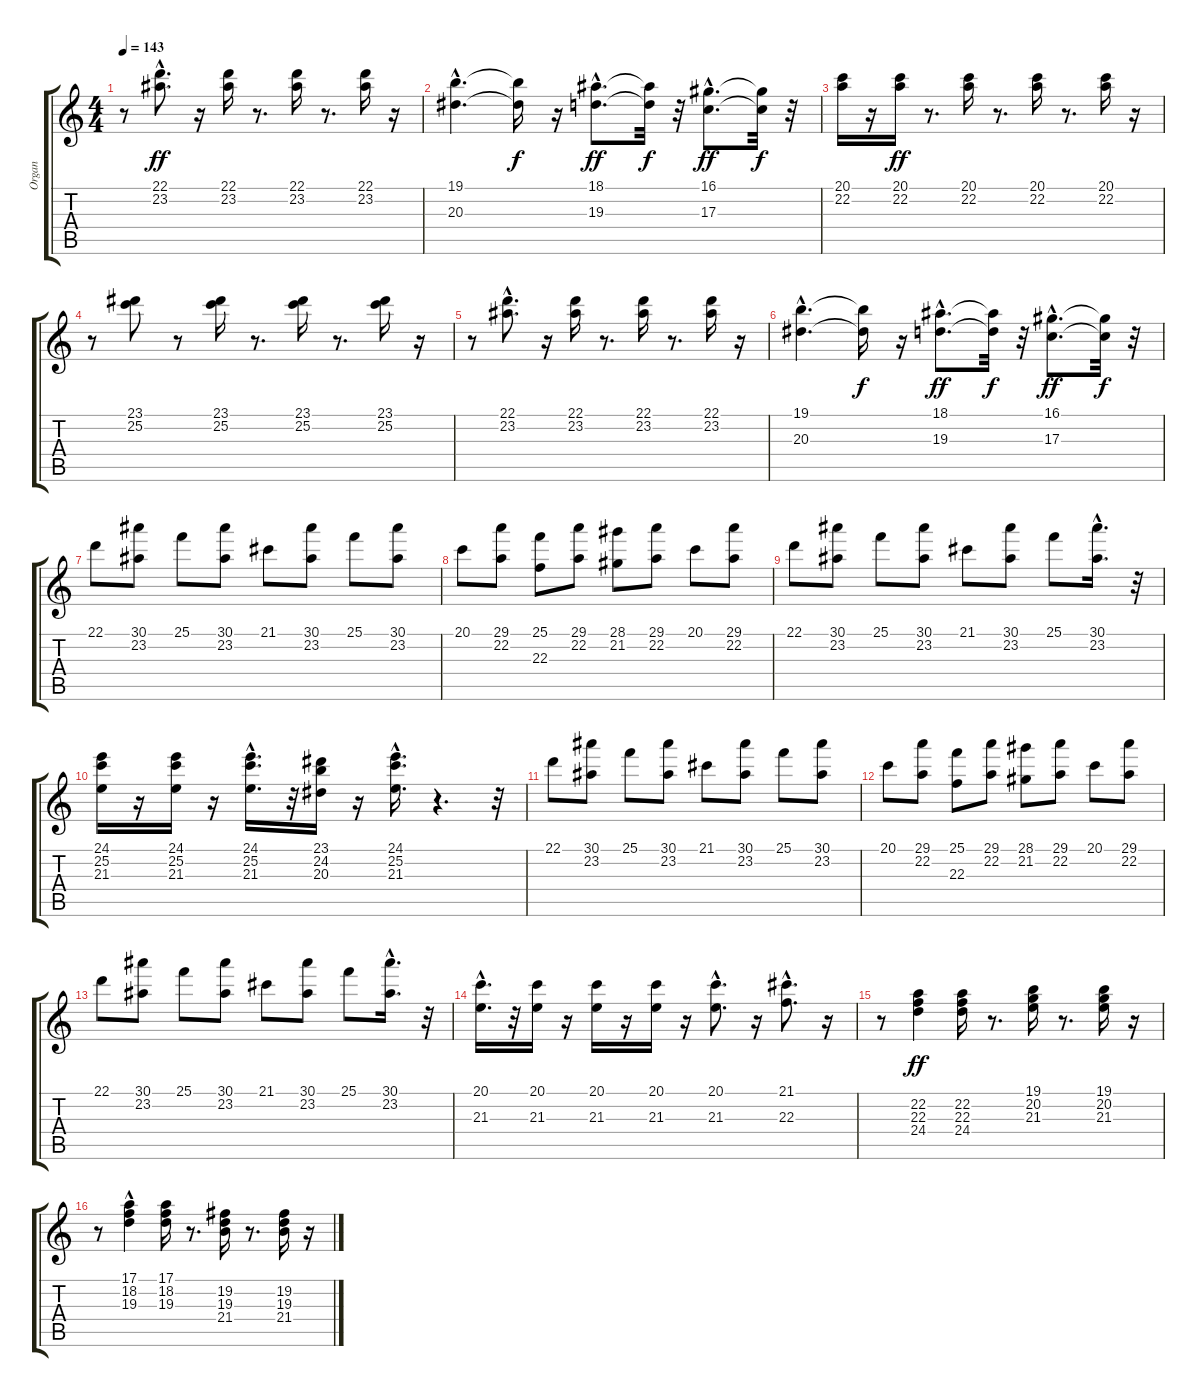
\track ("Organ" "Organ") {instrument rockorgan}
\staff {score tabs}
\tuning (E4 B3 G3 D3 A2 E2) {hide}
\ts (4 4)
\tempo 143
\clef g2
\ks c
r.8{dy ff} (22.1{hac} 23.2{hac}).8{d} r.16 (22.1 23.2).16 r.8{d} (22.1 23.2).16 r.8{d} (22.1 23.2).16 r.16 |
(19.1{hac} 20.3{hac}).4{d} (19.1{t} 20.3{t}).16{dy f} r.16 (18.1{hac} 19.3{hac}).8{d dy ff} (18.1{t} 19.3{t}).32{dy f} r.32 (16.1{hac} 17.3{hac}).8{d dy ff} (16.1{t} 17.3{t}).32{dy f} r.32 |
(20.1 22.2).16 r.16 (20.1 22.2).16{dy ff} r.8{d} (20.1 22.2).16 r.8{d} (20.1 22.2).16 r.8{d} (20.1 22.2).16 r.16 |
r.8 (23.1 25.2).8 r.8 (23.1 25.2).16 r.8{d} (23.1 25.2).16 r.8{d} (23.1 25.2).16 r.16 |
r.8 (22.1{hac} 23.2{hac}).8{d} r.16 (22.1 23.2).16 r.8{d} (22.1 23.2).16 r.8{d} (22.1 23.2).16 r.16 |
(19.1{hac} 20.3{hac}).4{d} (19.1{t} 20.3{t}).16{dy f} r.16 (18.1{hac} 19.3{hac}).8{d dy ff} (18.1{t} 19.3{t}).32{dy f} r.32 (16.1{hac} 17.3{hac}).8{d dy ff} (16.1{t} 17.3{t}).32{dy f} r.32 |
22.1.8 (30.1 23.2).8 25.1.8 (30.1 23.2).8 21.1.8 (30.1 23.2).8 25.1.8 (30.1 23.2).8 |
20.1.8 (29.1 22.2).8 (25.1 22.3).8 (29.1 22.2).8 (28.1 21.2).8 (29.1 22.2).8 20.1.8 (29.1 22.2).8 |
22.1.8 (30.1 23.2).8 25.1.8 (30.1 23.2).8 21.1.8 (30.1 23.2).8 25.1.8 (30.1{hac} 23.2{hac}).16{d} r.32 |
(24.1 25.2 21.3).16 r.16 (24.1 25.2 21.3).16 r.16 (24.1 25.2{hac} 21.3).16{d} r.32 (23.1 24.2 20.3).16 r.16 (24.1{hac} 25.2{hac} 21.3{hac}).16{d} r.4{d} r.32 |
22.1.8 (30.1 23.2).8 25.1.8 (30.1 23.2).8 21.1.8 (30.1 23.2).8 25.1.8 (30.1 23.2).8 |
20.1.8 (29.1 22.2).8 (25.1 22.3).8 (29.1 22.2).8 (28.1 21.2).8 (29.1 22.2).8 20.1.8 (29.1 22.2).8 |
22.1.8 (30.1 23.2).8 25.1.8 (30.1 23.2).8 21.1.8 (30.1 23.2).8 25.1.8 (30.1{hac} 23.2{hac}).16{d} r.32 |
(20.1{hac} 21.3{hac}).16{d} r.32 (20.1 21.3).16 r.16 (20.1 21.3).16 r.16 (20.1 21.3).16 r.16 (20.1{hac} 21.3{hac}).8{d} r.16 (21.1{hac} 22.3{hac}).8{d} r.16 |
r.8 (22.2 22.3 24.4).4{dy ff} (22.2 22.3 24.4).16 r.8{d} (19.1 20.2 21.3).16 r.8{d} (19.1 20.2 21.3).16 r.16 |
r.8 (17.1{hac} 18.2 19.3).4 (17.1 18.2 19.3).16 r.8{d} (19.2 19.3 21.4).16 r.8{d} (19.2 19.3 21.4).16 r.16
